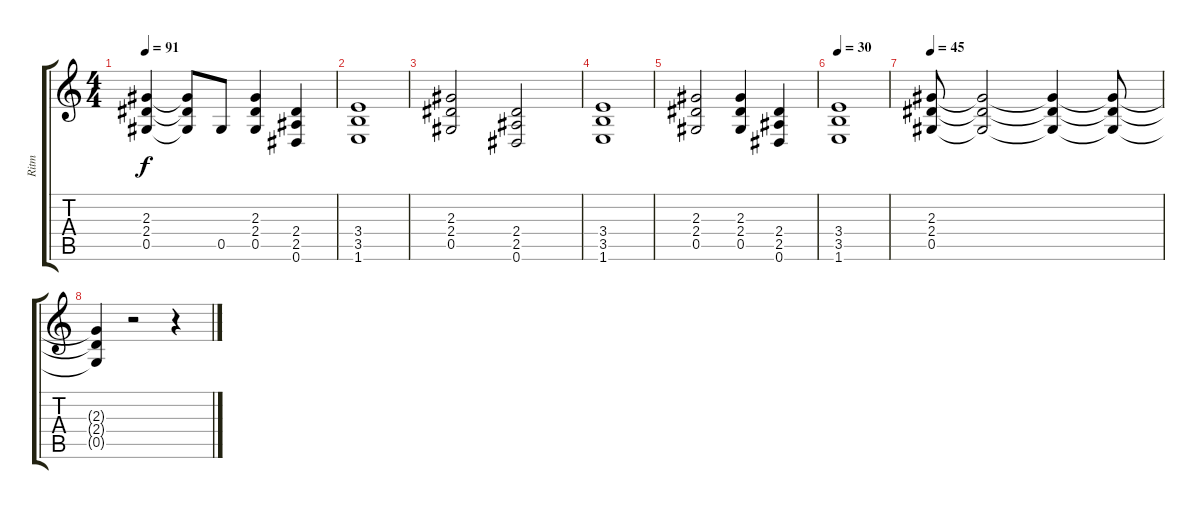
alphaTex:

\track ("Ritm" "Ritm") {instrument distortionguitar}
\staff {score tabs}
\tuning (Eb4 Bb3 Gb3 Db3 Ab2 Eb2) {hide}
\ts (4 4)
\tempo 91
\clef g2
\ks c
(2.3 2.4 0.5).4{dy f volume 13} (2.3{t} 2.4{t} 0.5{t}).8 0.5.8 (2.3 2.4 0.5).4 (2.4 2.5 0.6).4 |
(3.4 3.5 1.6).1{volume 0} |
(2.3 2.4 0.5).2{volume 13} (2.4 2.5 0.6).2 |
(3.4 3.5 1.6).1{volume 0} |
(2.3 2.4 0.5).2{volume 13} (2.3 2.4 0.5).4 (2.4 2.5 0.6).4 |
\tempo 30
(3.4 3.5 1.6).1{volume 0} |
\tempo 45
(2.3 2.4 0.5).8{volume 13} (2.3{t} 2.4{t} 0.5{t}).2{volume 3} (2.3{t} 2.4{t} 0.5{t}).4 (2.3{t} 2.4{t} 0.5{t}).8 |
(2.3{t} 2.4{t} 0.5{t}).4 r.2 r.4
